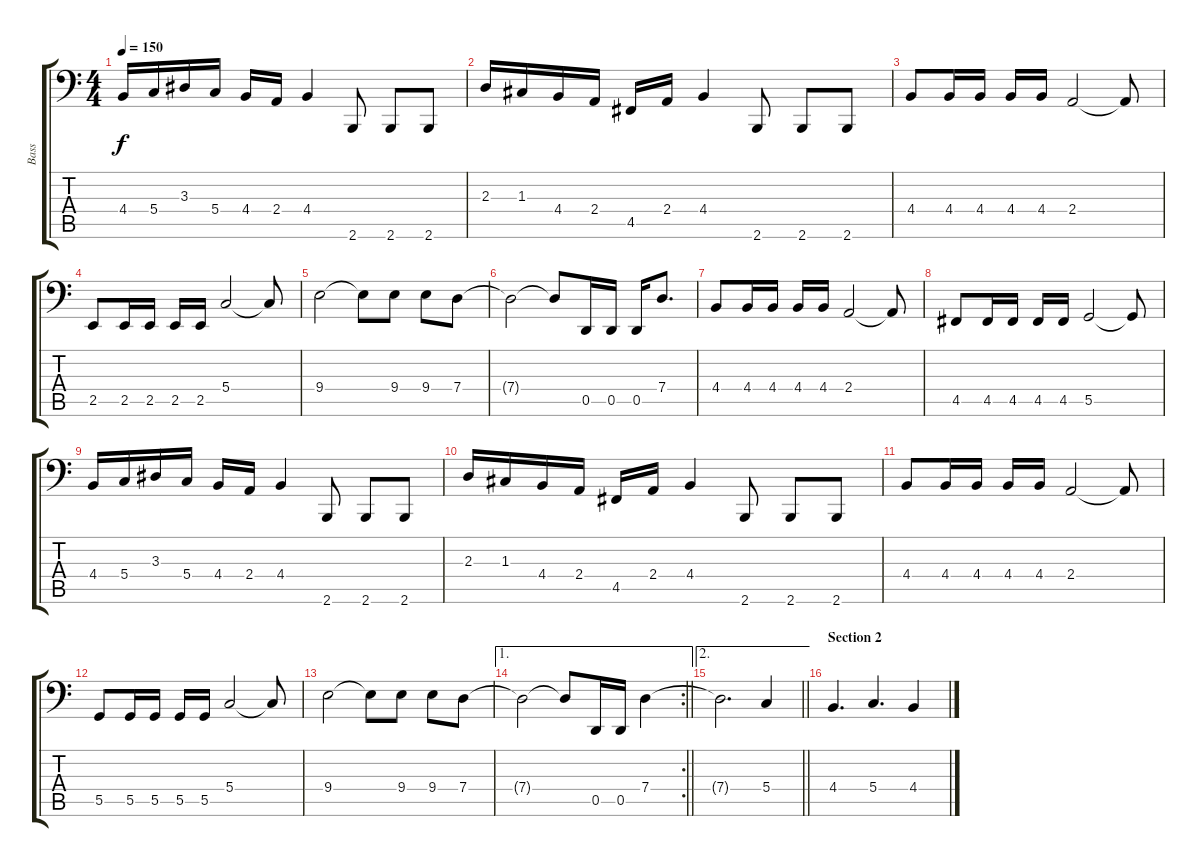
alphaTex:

\track ("Bass" "Bass") {instrument electricbassfinger}
\staff {score tabs}
\tuning (Bb2 F2 C2 G1 D1 A0) {hide}
\ts (4 4)
\tempo 150
\clef f4
\ks c
4.4.16{dy f} 5.4.16 3.3.16 5.4.16 4.4.16 2.4.16 4.4.4 2.6.8 2.6.8 2.6.8 |
2.3.16 1.3.16 4.4.16 2.4.16 4.5.16 2.4.16 4.4.4 2.6.8 2.6.8 2.6.8 |
4.4.8 4.4.16 4.4.16 4.4.16 4.4.16 2.4.2 2.4{t}.8 |
2.5.8 2.5.16 2.5.16 2.5.16 2.5.16 5.4.2 5.4{t}.8 |
9.4.2 9.4{t}.8 9.4.8 9.4.8 7.4.8 |
7.4{t}.2 7.4{t}.8 0.5.16 0.5.16 0.5.16 7.4.8{d} |
4.4.8 4.4.16 4.4.16 4.4.16 4.4.16 2.4.2 2.4{t}.8 |
4.5.8 4.5.16 4.5.16 4.5.16 4.5.16 5.5.2 5.5{t}.8 |
4.4.16 5.4.16 3.3.16 5.4.16 4.4.16 2.4.16 4.4.4 2.6.8 2.6.8 2.6.8 |
2.3.16 1.3.16 4.4.16 2.4.16 4.5.16 2.4.16 4.4.4 2.6.8 2.6.8 2.6.8 |
4.4.8 4.4.16 4.4.16 4.4.16 4.4.16 2.4.2 2.4{t}.8 |
5.5.8 5.5.16 5.5.16 5.5.16 5.5.16 5.4.2 5.4{t}.8 |
9.4.2 9.4{t}.8 9.4.8 9.4.8 7.4.8 |
\ae 1
\rc 2
\barLineRight lightlight
7.4{t}.2 7.4{t}.8 0.5.16 0.5.16 7.4.4 |
\ae 2
\barLineRight lightlight
7.4{t}.2{d} 5.4.4 |
\section ("" "Section 2")
4.4.4{d} 5.4.4{d} 4.4.4
